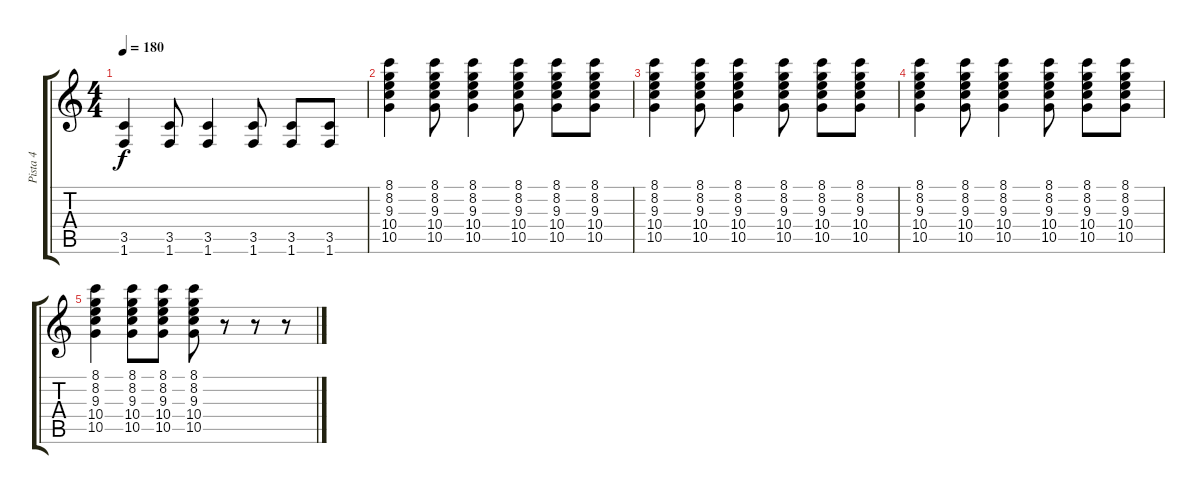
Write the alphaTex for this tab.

\track ("Pista 4" "Pista 4") {instrument electricguitarjazz}
\staff {score tabs}
\tuning (E4 B3 G3 D3 A2 E2) {hide}
\ts (4 4)
\tempo 180
\clef g2
\ks c
(3.5 1.6).4{dy f} (3.5 1.6).8 (3.5 1.6).4 (3.5 1.6).8 (3.5 1.6).8 (3.5 1.6).8 |
(8.1 8.2 9.3 10.4 10.5).4 (8.1 8.2 9.3 10.4 10.5).8 (8.1 8.2 9.3 10.4 10.5).4 (8.1 8.2 9.3 10.4 10.5).8 (8.1 8.2 9.3 10.4 10.5).8 (8.1 8.2 9.3 10.4 10.5).8 |
(8.1 8.2 9.3 10.4 10.5).4 (8.1 8.2 9.3 10.4 10.5).8 (8.1 8.2 9.3 10.4 10.5).4 (8.1 8.2 9.3 10.4 10.5).8 (8.1 8.2 9.3 10.4 10.5).8 (8.1 8.2 9.3 10.4 10.5).8 |
(8.1 8.2 9.3 10.4 10.5).4 (8.1 8.2 9.3 10.4 10.5).8 (8.1 8.2 9.3 10.4 10.5).4 (8.1 8.2 9.3 10.4 10.5).8 (8.1 8.2 9.3 10.4 10.5).8 (8.1 8.2 9.3 10.4 10.5).8 |
(8.1 8.2 9.3 10.4 10.5).4 (8.1 8.2 9.3 10.4 10.5).8 (8.1 8.2 9.3 10.4 10.5).8 (8.1 8.2 9.3 10.4 10.5).8 r.8 r.8 r.8
